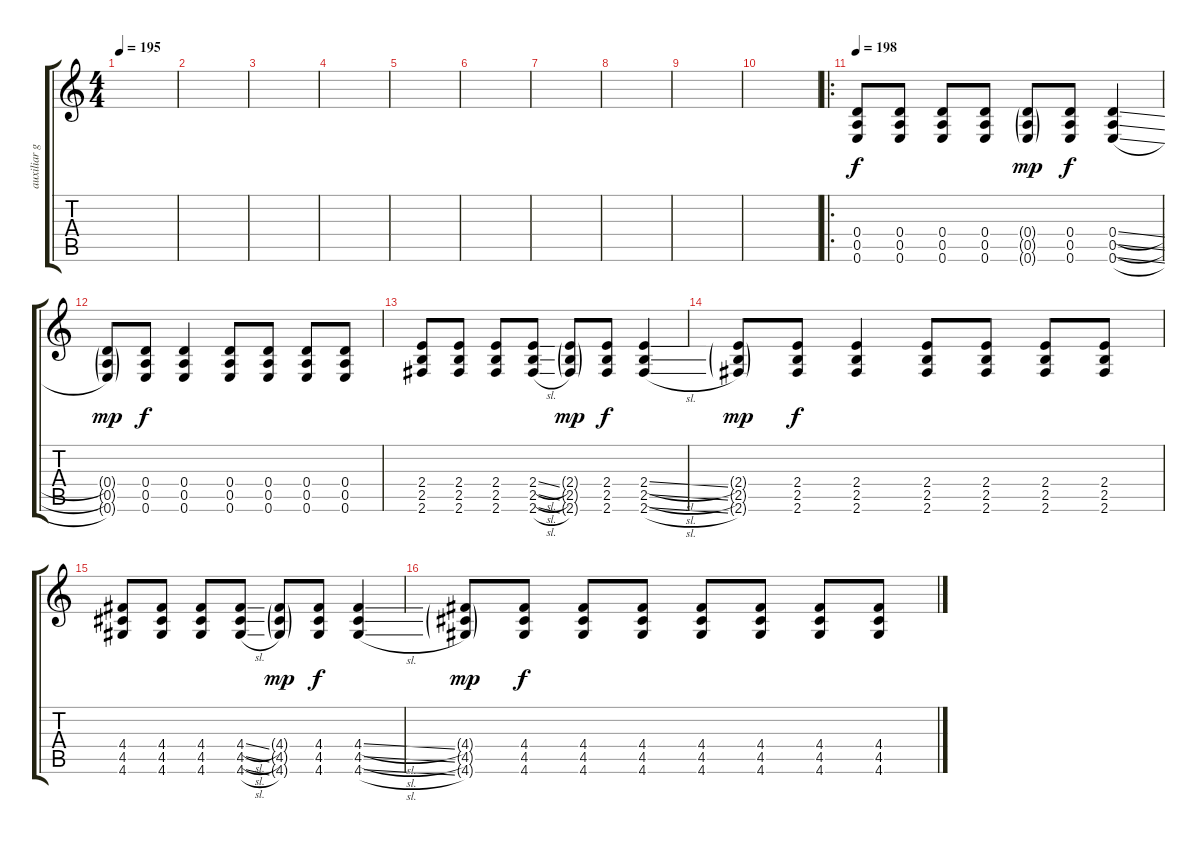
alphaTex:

\track ("auxiliar guitar" "auxiliar g") {instrument distortionguitar}
\staff {score tabs}
\tuning (E4 B3 G3 D3 A2 E2) {hide}
\ts (4 4)
\tempo 195
\clef g2
\ks c
|
|
|
|
|
|
|
|
|
|
\ro
\tempo 198
(0.4 0.5 0.6).8 (0.4 0.5 0.6).8 (0.4 0.5 0.6).8 (0.4 0.5 0.6).8 (0.4{g} 0.5{g} 0.6{g}).8{dy mp} (0.4 0.5 0.6).8{dy f} (0.4{sl} 0.5{sl} 0.6{sl}).4 |
(0.4{g} 0.5{g} 0.6{g}).8{dy mp} (0.4 0.5 0.6).8{dy f} (0.4 0.5 0.6).4 (0.4 0.5 0.6).8 (0.4 0.5 0.6).8 (0.4 0.5 0.6).8 (0.4 0.5 0.6).8 |
(2.4 2.5 2.6).8 (2.4 2.5 2.6).8 (2.4 2.5 2.6).8 (2.4{sl} 2.5{sl} 2.6{sl}).8 (2.4{g} 2.5{g} 2.6{g}).8{dy mp} (2.4 2.5 2.6).8{dy f} (2.4{sl} 2.5{sl} 2.6{sl}).4 |
(2.4{g} 2.5{g} 2.6{g}).8{dy mp} (2.4 2.5 2.6).8{dy f} (2.4 2.5 2.6).4 (2.4 2.5 2.6).8 (2.4 2.5 2.6).8 (2.4 2.5 2.6).8 (2.4 2.5 2.6).8 |
(4.4 4.5 4.6).8 (4.4 4.5 4.6).8 (4.4 4.5 4.6).8 (4.4{sl} 4.5{sl} 4.6{sl}).8 (4.4{g} 4.5{g} 4.6{g}).8{dy mp} (4.4 4.5 4.6).8{dy f} (4.4{sl} 4.5{sl} 4.6{sl}).4 |
(4.4{g} 4.5{g} 4.6{g}).8{dy mp} (4.4 4.5 4.6).8{dy f} (4.4 4.5 4.6).8 (4.4 4.5 4.6).8 (4.4 4.5 4.6).8 (4.4 4.5 4.6).8 (4.4 4.5 4.6).8 (4.4 4.5 4.6).8
